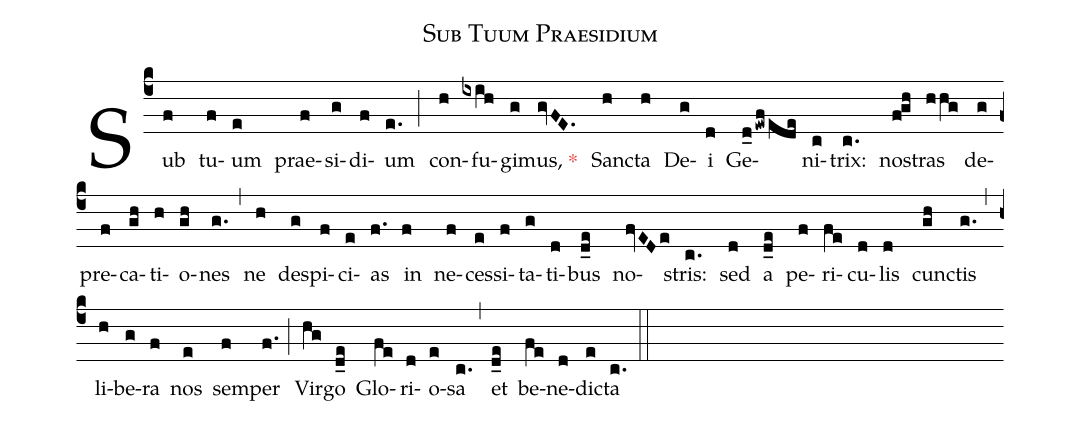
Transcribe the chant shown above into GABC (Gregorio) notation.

name: Sub Tuum Praesidium;
%%
(c4)Sub(f) tu(f)um(e) prae(f)si(g)di(f)um(e.) (;) con(h)fu(ixih)gi(g)mus, <c>*</c>(gvFE.)
San(h)cta(h) De(g)i(d) Ge(d_0ewf/ede)ni(c)trix:(c.)
no(fgh)stras(hhg) de(g)pre(f)ca(gh)ti(h)o(gh)nes(g.) (,) ne(h) de(g)spi(f)ci(e)as(f.)
in(f) ne(f)ces(e)si(f)ta(g)ti(d)bus(d_0e) no(fvEDe)stris:(c.)
sed(d) a(d_0e) pe(f)ri(fe)cu(d)lis(d) cun(gh)ctis(g.) (,) li(h)be(g)ra(f) nos(e) sem(f)per(f.) (;)
Vir(hg)go(d_0e) Glo(fe)ri(d)o(e)sa(c.) (,) et(d_0e) be(fe)ne(d)dic(e)ta(c.) (::)
